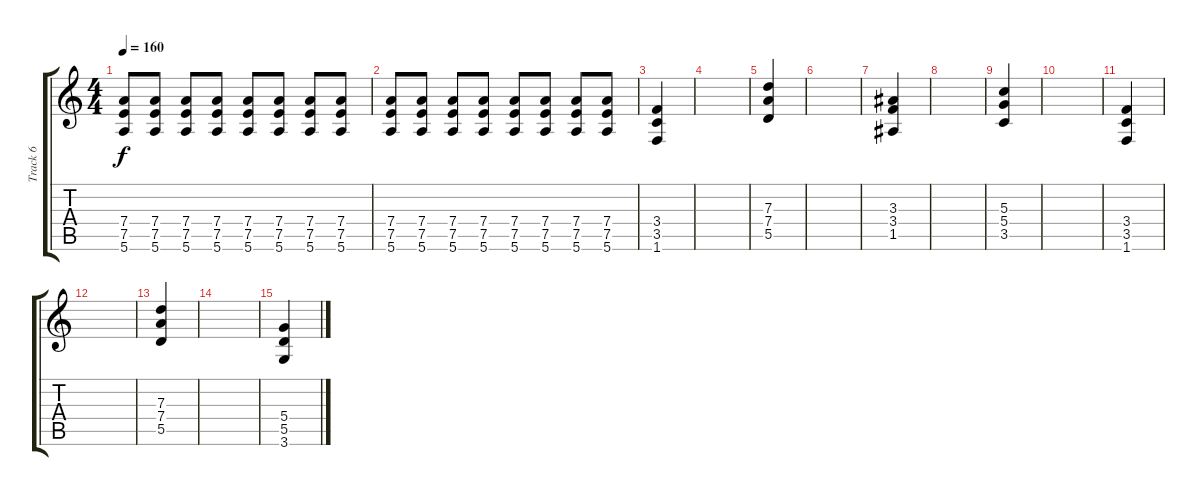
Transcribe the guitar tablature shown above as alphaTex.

\track ("Track 6" "Track 6") {instrument distortionguitar}
\staff {score tabs}
\tuning (E4 B3 G3 D3 A2 E2) {hide}
\ts (4 4)
\tempo 160
\clef g2
\ks c
(7.4 7.5 5.6).8{dy f} (7.4 7.5 5.6).8 (7.4 7.5 5.6).8 (7.4 7.5 5.6).8 (7.4 7.5 5.6).8 (7.4 7.5 5.6).8 (7.4 7.5 5.6).8 (7.4 7.5 5.6).8 |
(7.4 7.5 5.6).8 (7.4 7.5 5.6).8 (7.4 7.5 5.6).8 (7.4 7.5 5.6).8 (7.4 7.5 5.6).8 (7.4 7.5 5.6).8 (7.4 7.5 5.6).8 (7.4 7.5 5.6).8 |
(3.4 3.5 1.6).4 |
|
(7.3 7.4 5.5).4 |
|
(3.3 3.4 1.5).4 |
|
(5.3 5.4 3.5).4 |
|
(3.4 3.5 1.6).4 |
|
(7.3 7.4 5.5).4 |
|
(5.4 5.5 3.6).4
